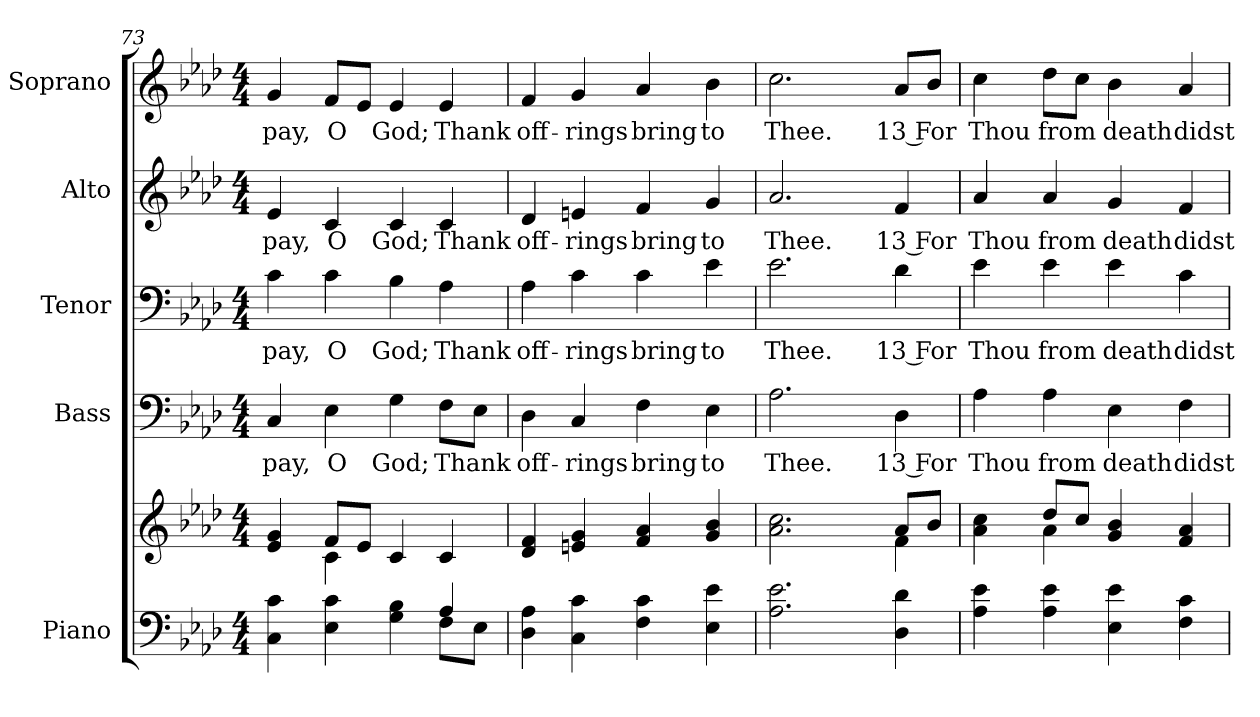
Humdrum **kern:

**kern	**kern	**kern	**text	**kern	**text	**kern	**text	**kern	**text
*part5	*part5	*part4	*part4	*part3	*part3	*part2	*part2	*part1	*part1
*staff6	*staff5	*staff4	*staff4	*staff3	*staff3	*staff2	*staff2	*staff1	*staff1
*I"Piano	*	*I"Bass	*	*I"Tenor	*	*I"Alto	*	*I"Soprano	*
*I'Pno.	*	*I'B.	*	*I'T.	*	*I'A.	*	*I'S.	*
*clefF4	*clefG2	*clefF4	*	*clefF4	*	*clefG2	*	*clefG2	*
*k[b-e-a-d-]	*k[b-e-a-d-]	*k[b-e-a-d-]	*	*k[b-e-a-d-]	*	*k[b-e-a-d-]	*	*k[b-e-a-d-]	*
*A-:	*A-:	*A-:	*	*A-:	*	*A-:	*	*A-:	*
*M4/4	*M4/4	*M4/4	*	*M4/4	*	*M4/4	*	*M4/4	*
=73	=73	=73	=73	=73	=73	=73	=73	=73	=73
*^	*^	*	*	*	*	*	*	*	*
!	!	!	!	!	!LO:LY:b:color=#000000	!	!	!	!	!	!
!	!	!	!	!	!	!	!LO:LY:b:color=#000000	!	!	!	!
!	!	!	!	!	!	!	!	!	!LO:LY:b:color=#000000	!	!
!	!	!	!	!	!	!	!	!	!	!	!LO:LY:b:color=#000000
4Ci\ 4ci	2ryy	4e-i/ 4gi	4ryy	4Ci/	pay,	4ci\	pay,	4e-i/	pay,	4gi/	pay,
!	!	!	!	!	!LO:LY:b:color=#000000	!	!	!	!	!	!
!	!	!	!	!	!	!	!LO:LY:b:color=#000000	!	!	!	!
!	!	!	!	!	!	!	!	!	!LO:LY:b:color=#000000	!	!
!	!	!	!	!	!	!	!	!	!	!	!LO:LY:b:color=#000000
4E-i\ 4ci	.	8fi/L	4ci\	4E-i\	O	4ci\	O	4ci/	O	8fi/L	O
.	.	8e-i/J	.	.	.	.	.	.	.	8e-i/J	.
!	!	!	!	!	!LO:LY:b:color=#000000	!	!	!	!	!	!
!	!	!	!	!	!	!	!LO:LY:b:color=#000000	!	!	!	!
!	!	!	!	!	!	!	!	!	!LO:LY:b:color=#000000	!	!
!	!	!	!	!	!	!	!	!	!	!	!LO:LY:b:color=#000000
4Gi\ 4B-i	4ryy	4ci/	2ryy	4Gi\	God;	4B-i\	God;	4ci/	God;	4e-i/	God;
!	!	!	!	!	!LO:LY:b:color=#000000	!	!	!	!	!	!
!	!	!	!	!	!	!	!LO:LY:b:color=#000000	!	!	!	!
!	!	!	!	!	!	!	!	!	!LO:LY:b:color=#000000	!	!
!	!	!	!	!	!	!	!	!	!	!	!LO:LY:b:color=#000000
4A-i/	8Fi\L	4ci/	.	8Fi\L	Thank	4A-i\	Thank	4ci/	Thank	4e-i/	Thank
.	8E-i\J	.	.	8E-i\J	.	.	.	.	.	.	.
*v	*v	*	*	*	*	*	*	*	*	*	*
*	*v	*v	*	*	*	*	*	*	*	*
!!LO:PB:g=z
=74	=74	=74	=74	=74	=74	=74	=74	=74	=74
*^	*	*	*	*	*	*	*	*	*
!	!	!	!	!LO:LY:b:color=#000000	!	!	!	!	!	!
*v	*v	*	*	*	*	*	*	*	*	*
*^	*	*	*	*	*	*	*	*	*
!	!	!	!	!	!	!LO:LY:b:color=#000000	!	!	!	!
*v	*v	*	*	*	*	*	*	*	*	*
*^	*	*	*	*	*	*	*	*	*
!	!	!	!	!	!	!	!	!LO:LY:b:color=#000000	!	!
*v	*v	*	*	*	*	*	*	*	*	*
*^	*	*	*	*	*	*	*	*	*
!	!	!	!	!	!	!	!	!	!	!LO:LY:b:color=#000000
*v	*v	*	*	*	*	*	*	*	*	*
4D-i\ 4A-i	4d-i/ 4fi	4D-i\	off-	4A-i\	off-	4d-i/	off-	4fi/	off-
!	!	!	!LO:LY:b:color=#000000	!	!	!	!	!	!
!	!	!	!	!	!LO:LY:b:color=#000000	!	!	!	!
!	!	!	!	!	!	!	!LO:LY:b:color=#000000	!	!
!	!	!	!	!	!	!	!	!	!LO:LY:b:color=#000000
4Ci\ 4ci	4eni/ 4gi	4Ci/	-rings	4ci\	-rings	4eni/	-rings	4gi/	-rings
!	!	!	!LO:LY:b:color=#000000	!	!	!	!	!	!
!	!	!	!	!	!LO:LY:b:color=#000000	!	!	!	!
!	!	!	!	!	!	!	!LO:LY:b:color=#000000	!	!
!	!	!	!	!	!	!	!	!	!LO:LY:b:color=#000000
4Fi\ 4ci	4fi/ 4a-i	4Fi\	bring	4ci\	bring	4fi/	bring	4a-i/	bring
!	!	!	!LO:LY:b:color=#000000	!	!	!	!	!	!
!	!	!	!	!	!LO:LY:b:color=#000000	!	!	!	!
!	!	!	!	!	!	!	!LO:LY:b:color=#000000	!	!
!	!	!	!	!	!	!	!	!	!LO:LY:b:color=#000000
4E-i\ 4e-i	4gi/ 4b-i	4E-i\	to	4e-i\	to	4gi/	to	4b-i\	to
=75	=75	=75	=75	=75	=75	=75	=75	=75	=75
*	*^	*	*	*	*	*	*	*	*
!	!	!	!	!LO:LY:b:color=#000000	!	!	!	!	!	!
!	!	!	!	!	!	!LO:LY:b:color=#000000	!	!	!	!
!	!	!	!	!	!	!	!	!LO:LY:b:color=#000000	!	!
!	!	!	!	!	!	!	!	!	!	!LO:LY:b:color=#000000
2.A-i\ 2.e-i	2.a-i\ 2.cci	2ryy	2.A-i\	Thee.	2.e-i\	Thee.	2.a-i/	Thee.	2.cci\	Thee.
.	.	4ryy	.	.	.	.	.	.	.	.
!	!	!	!	!LO:LY:b:color=#000000	!	!	!	!	!	!
!	!	!	!	!	!	!LO:LY:b:color=#000000	!	!	!	!
!	!	!	!	!	!	!	!	!LO:LY:b:color=#000000	!	!
!	!	!	!	!	!	!	!	!	!	!LO:LY:b:color=#000000
4D-i\ 4d-i	8a-i/L	4fi\	4D-i\	13 For	4d-i\	13 For	4fi/	13 For	8a-i/L	13 For
.	8b-i/J	.	.	.	.	.	.	.	8b-i/J	.
=76	=76	=76	=76	=76	=76	=76	=76	=76	=76	=76
!	!	!	!	!LO:LY:b:color=#000000	!	!	!	!	!	!
!	!	!	!	!	!	!LO:LY:b:color=#000000	!	!	!	!
!	!	!	!	!	!	!	!	!LO:LY:b:color=#000000	!	!
!	!	!	!	!	!	!	!	!	!	!LO:LY:b:color=#000000
4A-i\ 4e-i	4a-i\ 4cci	4ryy	4A-i\	Thou	4e-i\	Thou	4a-i/	Thou	4cci\	Thou
!	!	!	!	!LO:LY:b:color=#000000	!	!	!	!	!	!
!	!	!	!	!	!	!LO:LY:b:color=#000000	!	!	!	!
!	!	!	!	!	!	!	!	!LO:LY:b:color=#000000	!	!
!	!	!	!	!	!	!	!	!	!	!LO:LY:b:color=#000000
4A-i\ 4e-i	8dd-i/L	4a-i\	4A-i\	from	4e-i\	from	4a-i/	from	8dd-i\L	from
.	8cci/J	.	.	.	.	.	.	.	8cci\J	.
!	!	!	!	!LO:LY:b:color=#000000	!	!	!	!	!	!
!	!	!	!	!	!	!LO:LY:b:color=#000000	!	!	!	!
!	!	!	!	!	!	!	!	!LO:LY:b:color=#000000	!	!
!	!	!	!	!	!	!	!	!	!	!LO:LY:b:color=#000000
4E-i\ 4e-i	4gi/ 4b-i	2ryy	4E-i\	death	4e-i\	death	4gi/	death	4b-i\	death
!	!	!	!	!LO:LY:b:color=#000000	!	!	!	!	!	!
!	!	!	!	!	!	!LO:LY:b:color=#000000	!	!	!	!
!	!	!	!	!	!	!	!	!LO:LY:b:color=#000000	!	!
!	!	!	!	!	!	!	!	!	!	!LO:LY:b:color=#000000
4Fi\ 4ci	4fi/ 4a-i	.	4Fi\	didst	4ci\	didst	4fi/	didst	4a-i/	didst
*	*v	*v	*	*	*	*	*	*	*	*
=	=	=	=	=	=	=	=	=	=
*-	*-	*-	*-	*-	*-	*-	*-	*-	*-
